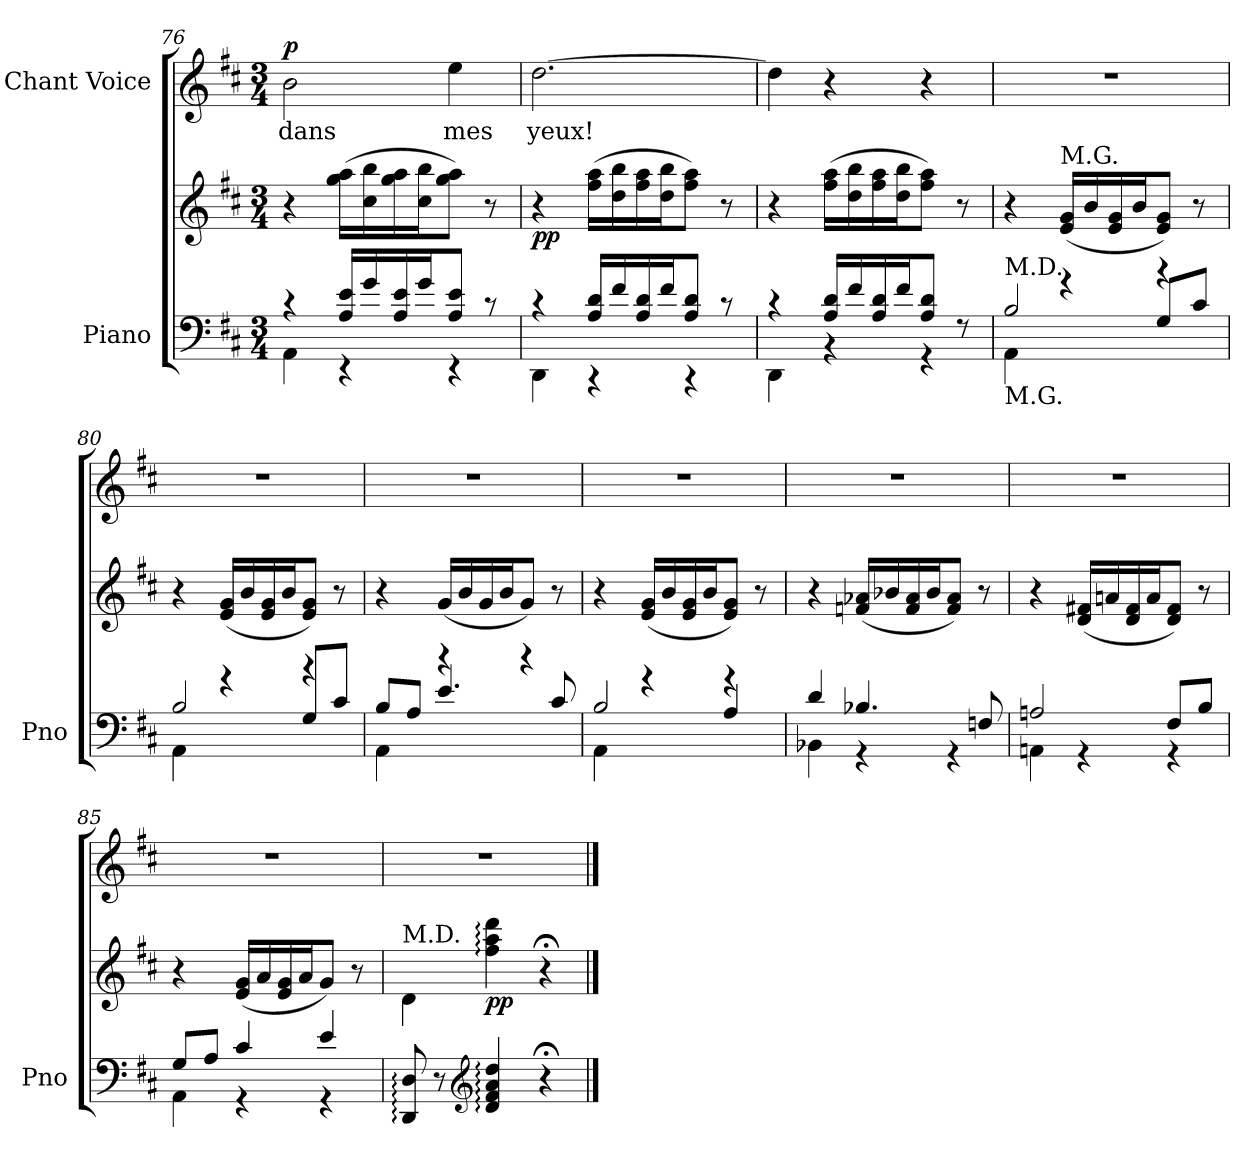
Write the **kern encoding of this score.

**kern	**kern	**dynam	**kern	**text	**dynam
*part2	*part2	*part2	*part1	*part1	*part1
*staff3	*staff2	*staff2/3	*staff1	*staff1	*staff1
*I"Piano	*	*	*I"Chant Voice	*	*
*I'Pno	*	*	*	*	*
*clefF4	*clefG2	*	*clefG2	*	*
*k[f#c#]	*k[f#c#]	*	*k[f#c#]	*	*
*M3/4	*M3/4	*	*M3/4	*	*
=76	=76	=76	=76	=76	=76
*^	*	*	*	*	*
!	!	!	!	!	!	!LO:DY:a
4r	4AA\	4r	.	2b\	dans	p
16A/ 16e/LL	4r	(16gg\ 16aa\LL	.	.	.	.
16g/	.	16cc#\ 16bb\	.	.	.	.
16A/ 16e/	.	16gg\ 16aa\	.	.	.	.
16g/J	.	16cc#\ 16bb\J	.	.	.	.
8A/ 8e/J	4r	8gg\ 8aa\J)	.	4ee\	mes	.
8r	.	8r	.	.	.	.
=77	=77	=77	=77	=77	=77	=77
!	!	!	!LO:DY:b	!	!	!
4r	4DD\	4r	pp	[2.dd\	yeux!	.
16A/ 16d/LL	4r	(16ff#\ 16aa\LL	.	.	.	.
16f#/	.	16dd\ 16bb\	.	.	.	.
16A/ 16d/	.	16ff#\ 16aa\	.	.	.	.
16f#/J	.	16dd\ 16bb\J	.	.	.	.
8A/ 8d/J	4r	8ff#\ 8aa\J)	.	.	.	.
8r	.	8r	.	.	.	.
=78	=78	=78	=78	=78	=78	=78
4r	4DD\	4r	.	4dd\]	.	.
16A/ 16d/LL	4r	(16ff#\ 16aa\LL	.	4r	.	.
16f#/	.	16dd\ 16bb\	.	.	.	.
16A/ 16d/	.	16ff#\ 16aa\	.	.	.	.
16f#/J	.	16dd\ 16bb\J	.	.	.	.
8A/ 8d/J	4r	8ff#\ 8aa\J)	.	4r	.	.
8r	.	8r	.	.	.	.
=79	=79	=79	=79	=79	=79	=79
!LO:TX:a:t=M.D.	!	!	!	!	!	!
!LO:TX:b:t=M.G.	!	!	!	!	!	!
4AA\	2B/	4r	.	2.r	.	.
!	!	!LO:TX:a:t=M.G.	!	!	!	!
4r	.	(16e/ 16g/LL	.	.	.	.
.	.	16b/	.	.	.	.
.	.	16e/ 16g/	.	.	.	.
.	.	16b/J	.	.	.	.
4r	8G/L	8e/ 8g/J)	.	.	.	.
.	8c#/J	8r	.	.	.	.
=80	=80	=80	=80	=80	=80	=80
4AA\	2B/	4r	.	2.r	.	.
4r	.	(16e/ 16g/LL	.	.	.	.
.	.	16b/	.	.	.	.
.	.	16e/ 16g/	.	.	.	.
.	.	16b/J	.	.	.	.
4r	8G/L	8e/ 8g/J)	.	.	.	.
.	8c#/J	8r	.	.	.	.
=81	=81	=81	=81	=81	=81	=81
4AA\	8B/L	4r	.	2.r	.	.
.	8A/J	.	.	.	.	.
4r	4.e/	(16g/LL	.	.	.	.
.	.	16b/	.	.	.	.
.	.	16g/	.	.	.	.
.	.	16b/J	.	.	.	.
4r	.	8g/J)	.	.	.	.
.	8c#/	8r	.	.	.	.
=82	=82	=82	=82	=82	=82	=82
4AA\	2B/	4r	.	2.r	.	.
4r	.	(16e/ 16g/LL	.	.	.	.
.	.	16b/	.	.	.	.
.	.	16e/ 16g/	.	.	.	.
.	.	16b/J	.	.	.	.
4r	4A/	8e/ 8g/J)	.	.	.	.
.	.	8r	.	.	.	.
=83	=83	=83	=83	=83	=83	=83
!	!	!	!LO:DY:b	!	!	!
!	!	!	!LO:DY:n=1:b	!	!	!
4d/	4BB-X\	4r	other-dynamics pp	2.r	.	.
4.B-X/	4r	(16fn/ 16a-X/LL	.	.	.	.
.	.	16b-X/	.	.	.	.
.	.	16f/ 16a-/	.	.	.	.
.	.	16b-/J	.	.	.	.
.	4r	8f/ 8a-/J)	.	.	.	.
8Fn/	.	8r	.	.	.	.
=84	=84	=84	=84	=84	=84	=84
2An/	4AAn\	4r	.	2.r	.	.
.	4r	(16d/ 16f#X/LL	.	.	.	.
.	.	16an/	.	.	.	.
.	.	16d/ 16f#/	.	.	.	.
.	.	16a/J	.	.	.	.
8F#/L	4r	8d/ 8f#/J)	.	.	.	.
8B/J	.	8r	.	.	.	.
=85	=85	=85	=85	=85	=85	=85
8G/L	4AA\	4r	.	2.r	.	.
8A/J	.	.	.	.	.	.
4c#/	4r	(16e/ 16g/LL	.	.	.	.
.	.	16a/	.	.	.	.
.	.	16e/ 16g/	.	.	.	.
.	.	16a/J	.	.	.	.
4e/	4r	8g/J)	.	.	.	.
.	.	8r	.	.	.	.
*v	*v	*	*	*	*	*
=86	=86	=86	=86	=86	=86
!	!LO:TX:a:t=M.D.	!	!	!	!
8DD/:: 8D/::	4d\	.	2.r	.	.
8r	.	.	.	.	.
*clefG2	*	*	*	*	*
!	!	!LO:DY:b	!	!	!
4d/: 4f#/: 4a/: 4dd/:	4ff#\:: 4aa\:: 4ddd\::	pp	.	.	.
4r;<	4r;<	.	.	.	.
==	==	==	==	==	==
*-	*-	*-	*-	*-	*-
